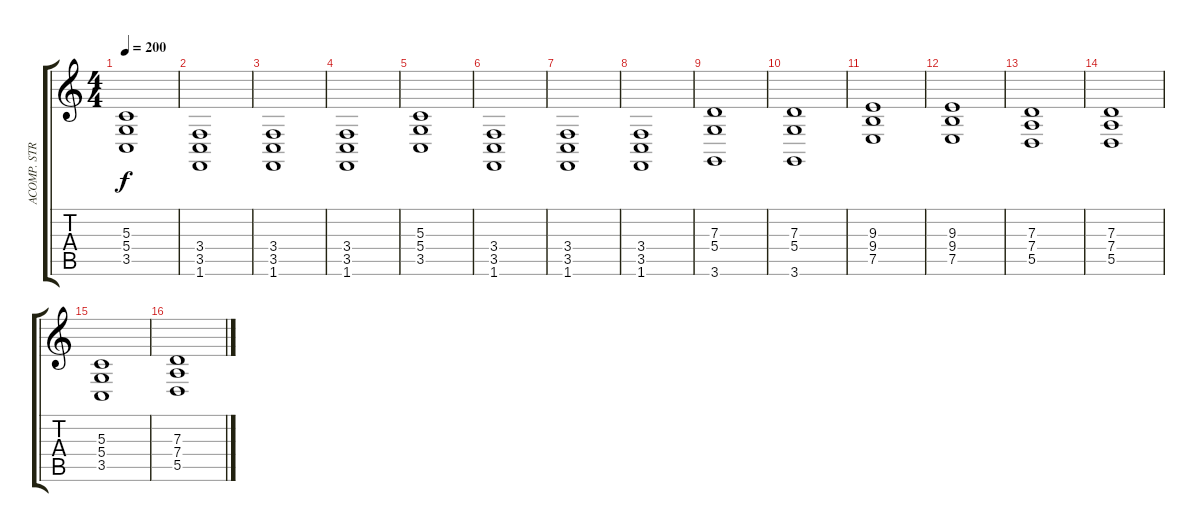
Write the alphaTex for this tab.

\track ("ACOMP. STRINGS" "ACOMP. STR") {instrument synthstrings1}
\staff {score tabs}
\tuning (E4 B3 G3 D3 A2 E2) {hide}
\ts (4 4)
\tempo 200
\clef g2
\ks c
(5.3 5.4 3.5).1{dy f instrument synthstrings1} |
(3.4 3.5 1.6).1 |
(3.4 3.5 1.6).1 |
(3.4 3.5 1.6).1 |
(5.3 5.4 3.5).1 |
(3.4 3.5 1.6).1 |
(3.4 3.5 1.6).1 |
(3.4 3.5 1.6).1 |
(7.3 5.4 3.6).1 |
(7.3 5.4 3.6).1 |
(9.3 9.4 7.5).1 |
(9.3 9.4 7.5).1 |
(7.3 7.4 5.5).1 |
(7.3 7.4 5.5).1 |
(5.3 5.4 3.5).1 |
(7.3 7.4 5.5).1
